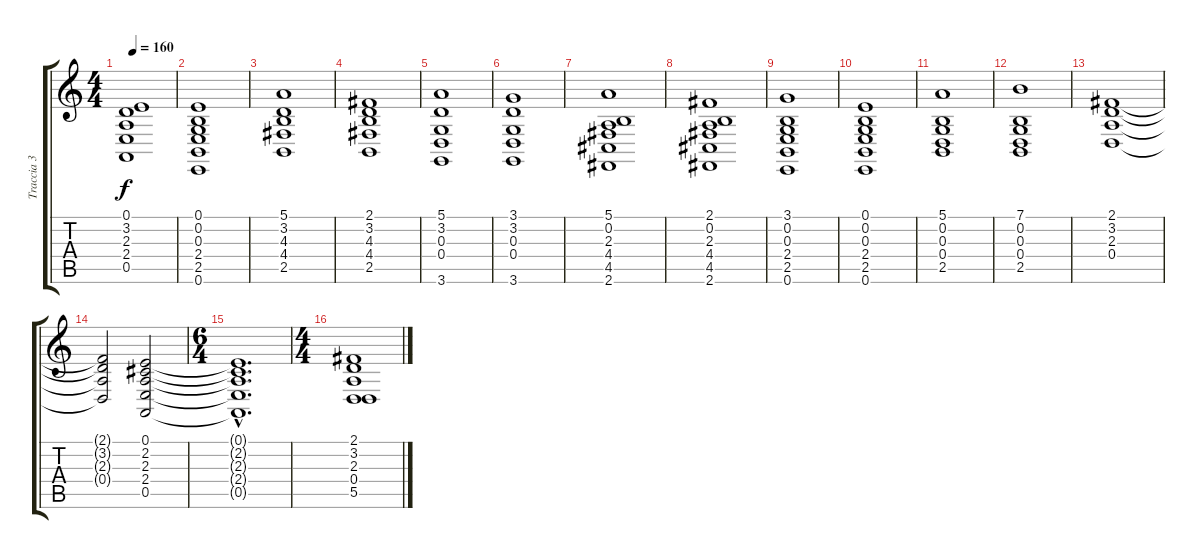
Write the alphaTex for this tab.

\track ("Traccia 3" "Traccia 3") {instrument stringensemble2}
\staff {score tabs}
\tuning (E4 B3 G3 D3 A2 E2) {hide}
\ts (4 4)
\tempo 160
\clef g2
\ks c
(0.1 3.2 2.3 2.4 0.5).1{dy f instrument stringensemble2} |
(0.1 0.2 0.3 2.4 2.5 0.6).1 |
(5.1 3.2 4.3 4.4 2.5).1 |
(2.1 3.2 4.3 4.4 2.5).1 |
(5.1 3.2 0.3 0.4 3.6).1 |
(3.1 3.2 0.3 0.4 3.6).1 |
(5.1 0.2 2.3 4.4 4.5 2.6).1 |
(2.1 0.2 2.3 4.4 4.5 2.6).1 |
(3.1 0.2 0.3 2.4 2.5 0.6).1 |
(0.1 0.2 0.3 2.4 2.5 0.6).1 |
(5.1 0.2 0.3 0.4 2.5).1 |
(7.1 0.2 0.3 0.4 2.5).1 |
(2.1 3.2 2.3 0.4).1 |
(2.1{t} 3.2{t} 2.3{t} 0.4{t}).2 (0.1 2.2 2.3 2.4 0.5).2 |
\ts (6 4)
(0.1{hac t} 2.2{hac t} 2.3{hac t} 2.4{hac t} 0.5{hac t}).1{d} |
\ts (4 4)
(2.1 3.2 2.3 0.4 5.5).1
